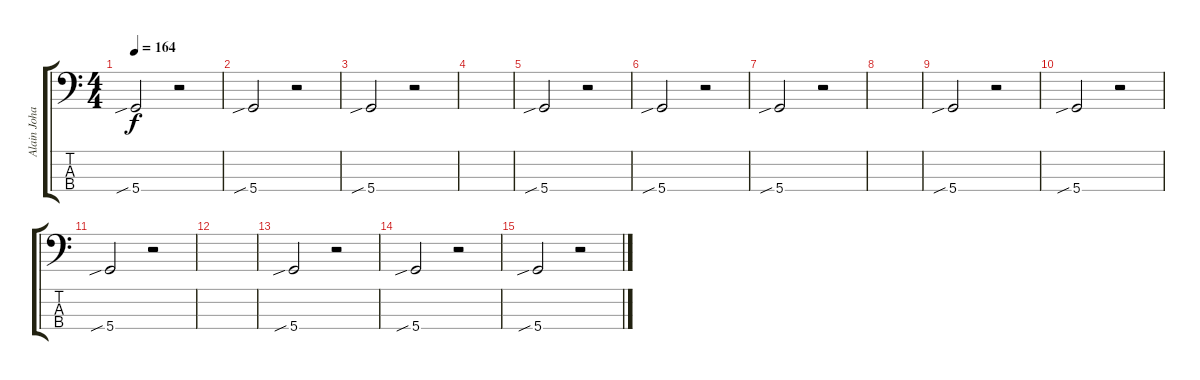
\track ("Alain Johannes - bass" "Alain Joha") {instrument electricbasspick}
\staff {score tabs}
\tuning (G2 D2 A1 D1) {hide}
\ts (4 4)
\tempo 164
\clef f4
\ks c
5.4{sib}.2{dy f} r.2 |
5.4{sib}.2 r.2 |
5.4{sib}.2 r.2 |
|
5.4{sib}.2 r.2 |
5.4{sib}.2 r.2 |
5.4{sib}.2 r.2 |
|
\section ("" "")
5.4{sib}.2 r.2 |
5.4{sib}.2 r.2 |
5.4{sib}.2 r.2 |
|
5.4{sib}.2 r.2 |
5.4{sib}.2 r.2 |
5.4{sib}.2 r.2
